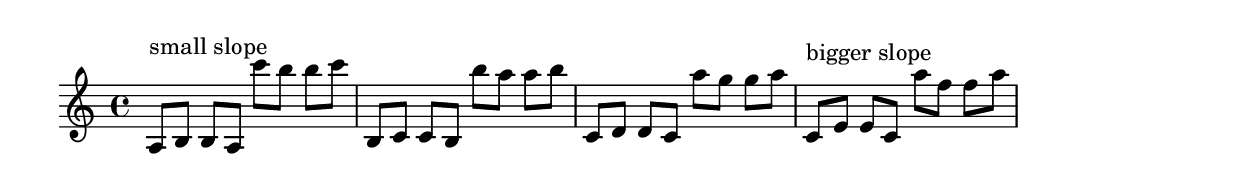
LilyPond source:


\version "2.1.30"
\header{

    texidoc="Simple beams on middle staffline are allowed to be
    slightly sloped, even if the notes have ledgers.  Beams reaching
    beyond middle line can have bigger slope."

}

\score{
    \notes\relative c'{
	%%\override Staff.Stem  #'beamed-lengths = #'(3.50)
	%%  c8[ d]
	%%  d[ c]
	%% r2
	%% \override Staff.Stem  #'beamed-lengths = #'(3.26)

         a8[^"small slope" b]
         b[ a]

	 c''[ b]
	 b[ c]

	 % baerenreiter test
	 b,,[ c]
	 c[ b]

	 b''[ a]
	 a[ b]

	 c,,[ d]
	 d[ c]
	
	 a''[ g]
	 g[ a]

	 c,,[^"bigger slope" e]
	 e[ c]
	
	 a''[ f]
	 f[ a]
    }
    \paper{
	raggedright = ##t
	indent = 0
    }
}

